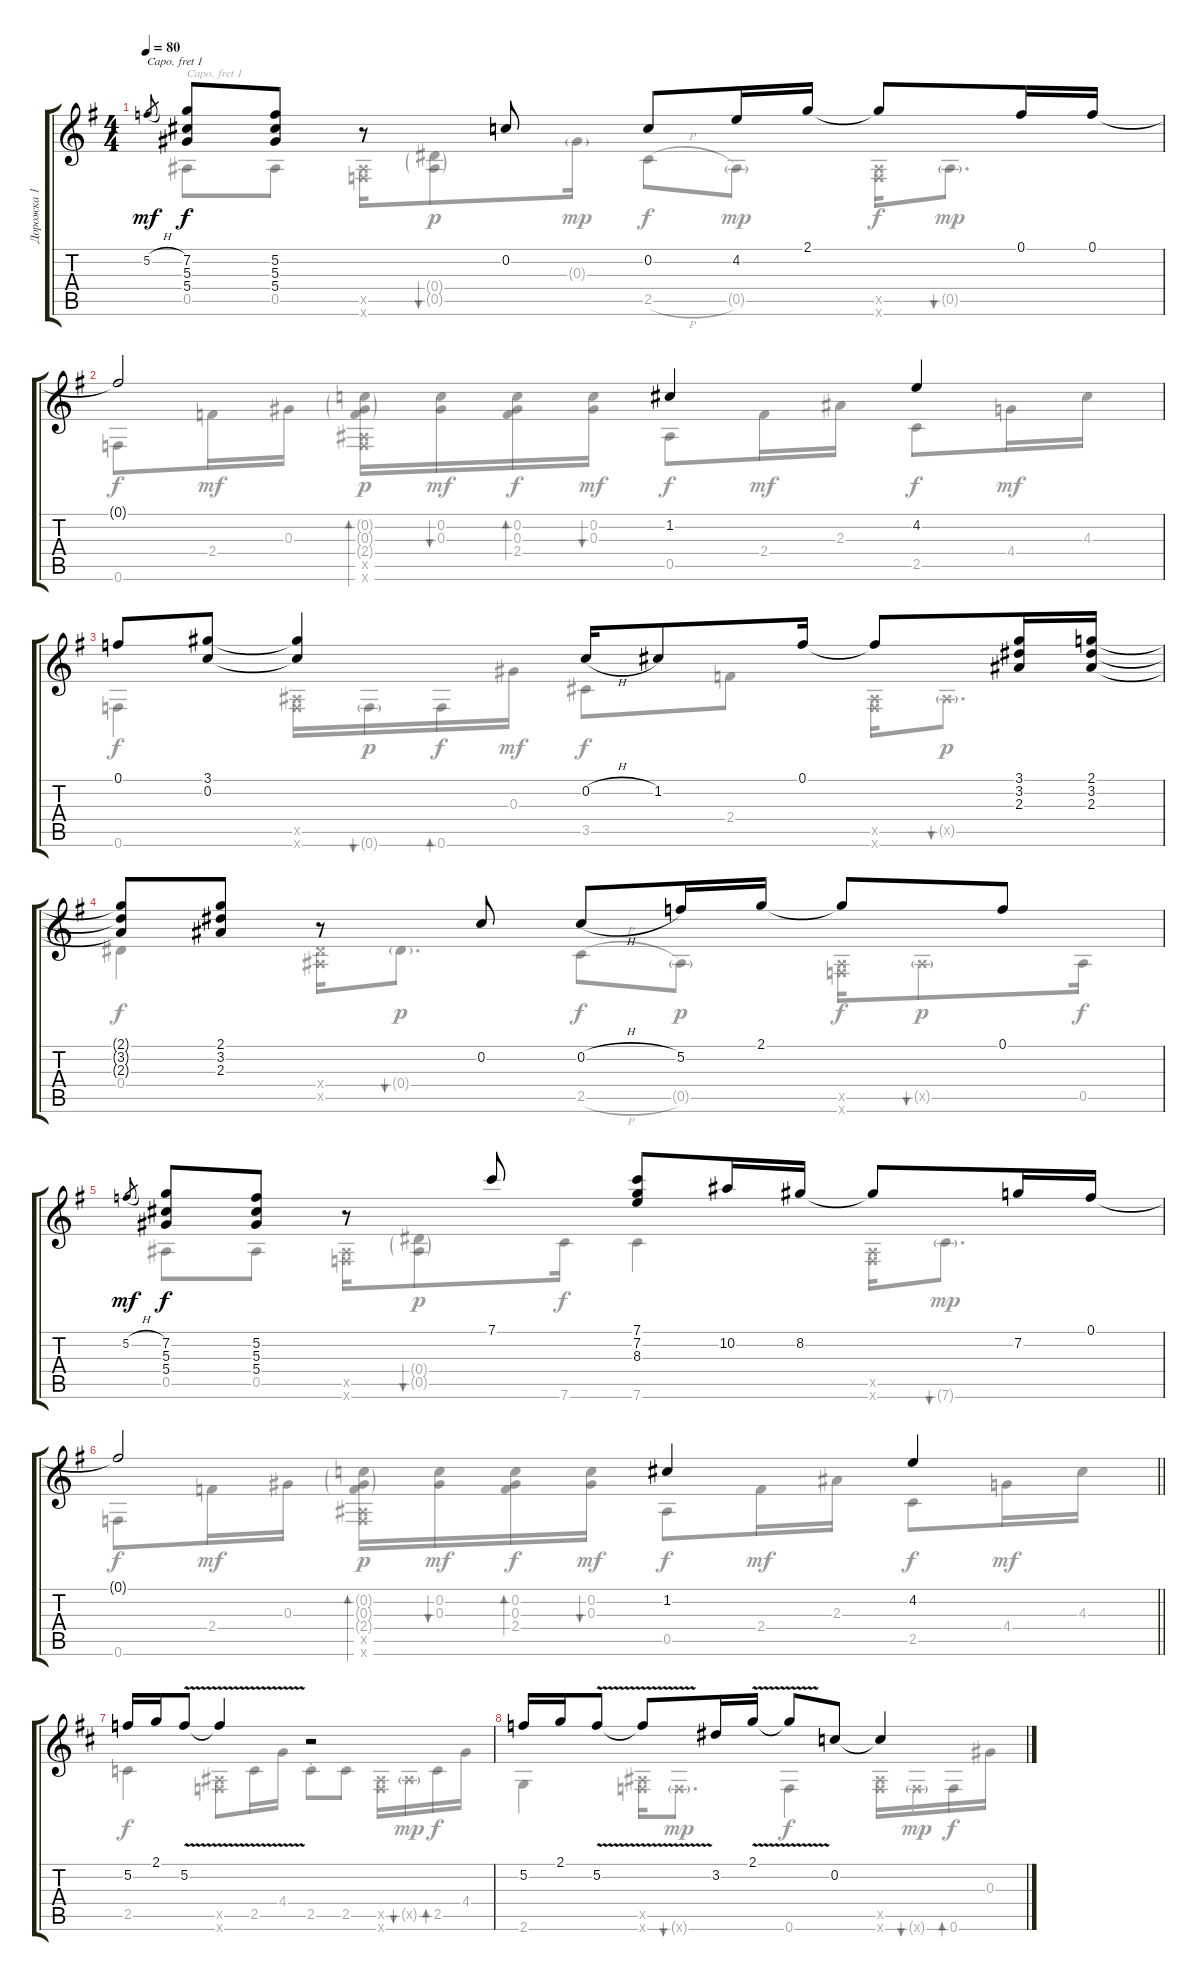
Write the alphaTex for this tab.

\track ("Дорожка 1" "Дорожка 1") {instrument acousticguitarsteel}
\staff {score tabs}
\capo 1
\tuning (E4 B3 G3 D3 A2 E2) {hide}
\voice
\ts (4 4)
\tempo 80
\clef g2
\ks eminor
5.2{h}.8{gr dy mf} (7.2 5.3 5.4).8{dy f} (5.2 5.3 5.4).8 r.8 0.2.8 0.2.8 4.2.16 2.1.16 2.1{t}.8 0.1.16 0.1.16 |
0.1{t}.2 1.2.4 4.2.4 |
0.1.8 (3.1 0.2).8 (3.1{t} 0.2{t}).4 0.2{h}.16 1.2.8 0.1.16 0.1{t}.8 (3.1 3.2 2.3).16 (2.1 3.2 2.3).16 |
(2.1{t} 3.2{t} 2.3{t}).8 (2.1 3.2 2.3).8 r.8 0.2.8 0.2{h}.8 5.2.16 2.1.16 2.1{t}.8 0.1.8 |
5.2{h}.8{gr dy mf} (7.2 5.3 5.4).8{dy f} (5.2 5.3 5.4).8 r.8 7.1.8 (7.1 7.2 8.3).8 10.2.16 8.2.16 8.2{t}.8 7.2.16 0.1.16 |
\barLineRight lightlight
0.1{t}.2 1.2.4 4.2.4 |
\ks bminor
5.2.16 2.1.16 5.2{v}.8 5.2{t}.4 r.2 |
5.2.16 2.1.16 5.2{v}.8 5.2{t}.8 3.2.16 2.1{v}.16 2.1{t}.8 0.2.8 0.2{t}.4
\voice
\clef g2
\ottava regular
\simile none
\ks eminor
0.5.8{dy f} 0.5.8 (0.5{x} 0.6{x}).16 (0.4{g} 0.5{g}).8{bu 30 dy p} 0.3{g}.16{dy mp} 2.5{h}.8{dy f} 0.5{g}.8{dy mp} (0.5{x} 0.6{x}).16{dy f} 0.5{g}.8{d bu 60 dy mp} |
0.6.8{dy f} 2.4.16{dy mf} 0.3.16 (0.2{g} 0.3{g} 2.4{g} 0.5{x} 0.6{x}).16{bd 30 dy p} (0.2 0.3).16{bu 30 dy mf} (0.2 0.3 2.4).16{bd 30 dy f} (0.2 0.3).16{bu 30 dy mf} 0.5.8{dy f} 2.4.16{dy mf} 2.3.16 2.5.8{dy f} 4.4.16{dy mf} 4.3.16 |
0.6.4{dy f} (0.5{x} 0.6{x}).16 0.6{g}.16{bu 30 dy p} 0.6.16{bd 30 dy f} 0.3.16{dy mf} 3.5.8{dy f} 2.4.8 (0.5{x} 0.6{x}).16 0.5{g x}.8{d bu 30 dy p} |
0.4.4{dy f} (0.4{x} 0.5{x}).16 0.4{g}.8{d bu 30 dy p} 2.5{h}.8{dy f} 0.5{g}.8{dy p} (0.5{x} 0.6{x}).16{dy f} 0.5{g x}.8{bu 30 dy p} 0.5.16{dy f} |
0.5.8 0.5.8 (0.5{x} 0.6{x}).16 (0.4{g} 0.5{g}).8{bu 30 dy p} 7.6.16{dy f} 7.6.4 (0.5{x} 0.6{x}).16 7.6{g}.8{d bu 30 dy mp} |
\barLineRight lightlight
0.6.8{dy f} 2.4.16{dy mf} 0.3.16 (0.2{g} 0.3{g} 2.4{g} 0.5{x} 0.6{x}).16{bd 30 dy p} (0.2 0.3).16{bu 30 dy mf} (0.2 0.3 2.4).16{bd 30 dy f} (0.2 0.3).16{bu 30 dy mf} 0.5.8{dy f} 2.4.16{dy mf} 2.3.16 2.5.8{dy f} 4.4.16{dy mf} 4.3.16 |
\ks bminor
2.5.4{dy f} (0.5{x} 0.6{x}).8 2.5.16 4.4.16 2.5{st}.8 2.5.8 (0.5{x} 0.6{x}).16 0.5{g x}.16{bu 60 dy mp} 2.5.16{bd 60 dy f} 4.4.16 |
2.6.4 (0.5{x} 0.6{x}).16 0.6{g x}.8{d bu 60 dy mp} 0.6.4{dy f} (0.5{x} 0.6{x}).16 0.6{g x}.16{bu 60 dy mp} 0.6.16{bd 60 dy f} 0.3.16
